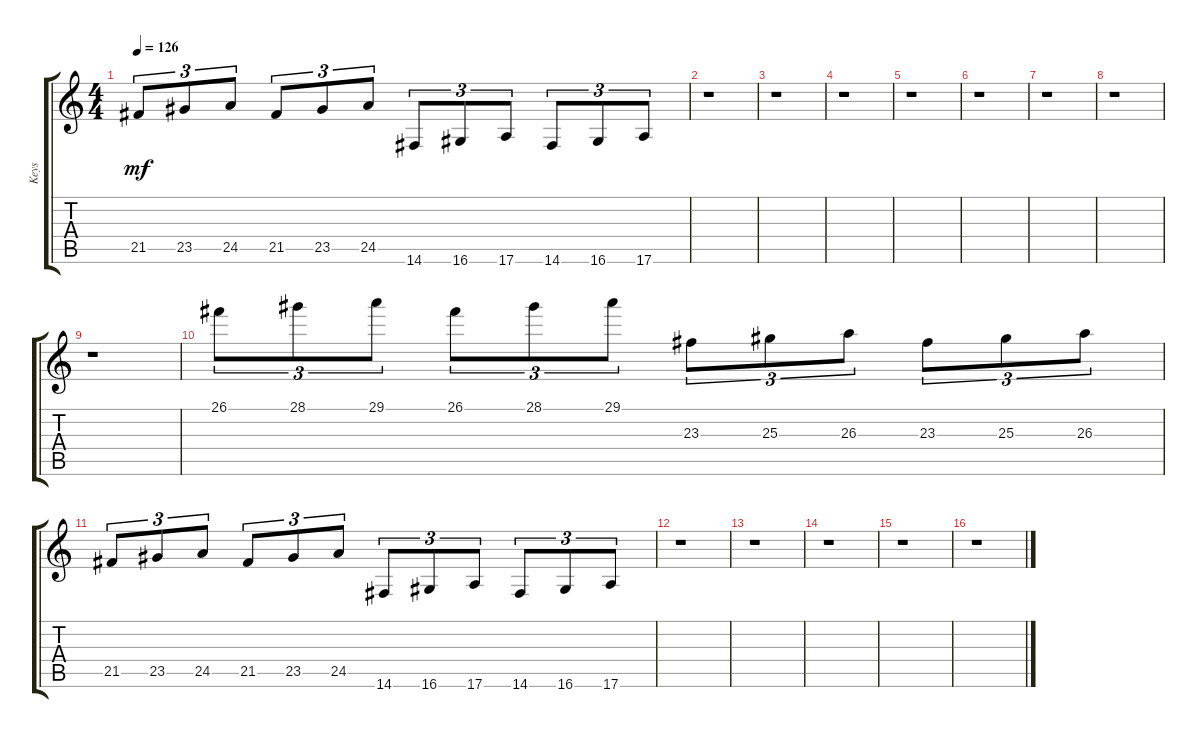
\track ("Keys" "Keys") {instrument lead2sawtooth}
\staff {score tabs}
\tuning (E4 B3 G3 D3 A2 E2) {hide}
\ts (4 4)
\tempo 126
\clef g2
\ks c
21.5.8{tu (3 2) dy mf} 23.5.8{tu (3 2)} 24.5.8{tu (3 2)} 21.5.8{tu (3 2)} 23.5.8{tu (3 2)} 24.5.8{tu (3 2)} 14.6.8{tu (3 2)} 16.6.8{tu (3 2)} 17.6.8{tu (3 2)} 14.6.8{tu (3 2)} 16.6.8{tu (3 2)} 17.6.8{tu (3 2)} |
r.1 |
r.1 |
r.1 |
r.1 |
r.1 |
r.1 |
r.1 |
r.1 |
26.1.8{tu (3 2)} 28.1.8{tu (3 2)} 29.1.8{tu (3 2)} 26.1.8{tu (3 2)} 28.1.8{tu (3 2)} 29.1.8{tu (3 2)} 23.3.8{tu (3 2)} 25.3.8{tu (3 2)} 26.3.8{tu (3 2)} 23.3.8{tu (3 2)} 25.3.8{tu (3 2)} 26.3.8{tu (3 2)} |
21.5.8{tu (3 2)} 23.5.8{tu (3 2)} 24.5.8{tu (3 2)} 21.5.8{tu (3 2)} 23.5.8{tu (3 2)} 24.5.8{tu (3 2)} 14.6.8{tu (3 2)} 16.6.8{tu (3 2)} 17.6.8{tu (3 2)} 14.6.8{tu (3 2)} 16.6.8{tu (3 2)} 17.6.8{tu (3 2)} |
r.1 |
r.1 |
r.1 |
r.1 |
r.1
